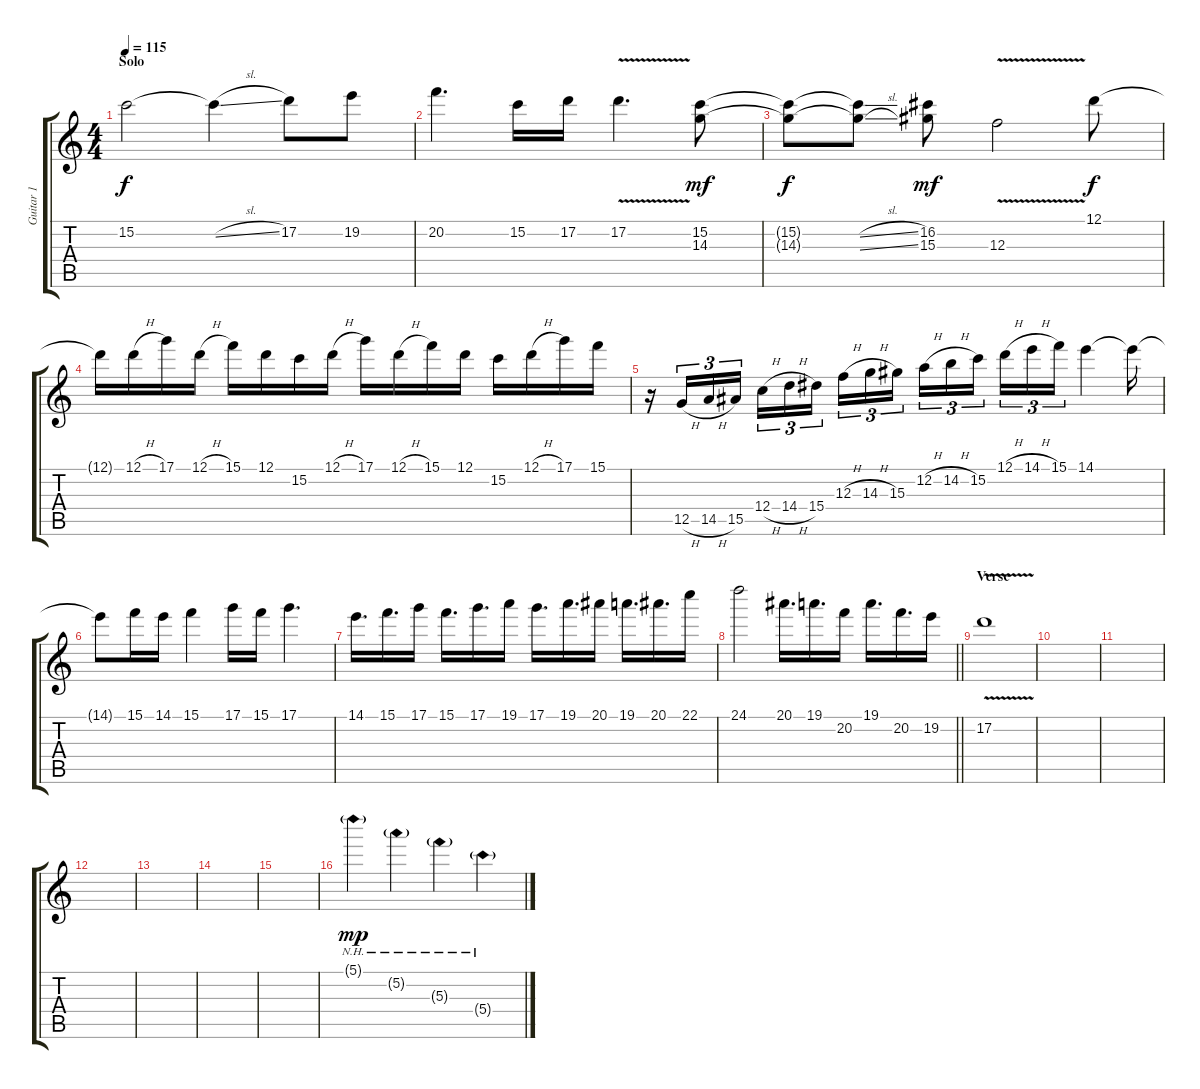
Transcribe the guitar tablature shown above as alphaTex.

\track ("Guitar 1" "Guitar 1") {instrument distortionguitar}
\staff {score tabs}
\tuning (D4 A3 F3 C3 G2 D2) {hide}
\ts (4 4)
\section ("" "Solo")
\tempo 115
\clef g2
\ks c
15.2{t}.2{dy f} 15.2{sl t}.4 17.2.8 19.2.8 |
20.2.4{d} 15.2.16 17.2.16 17.2{v}.4{d} (15.2 14.3).8{dy mf} |
(15.2{t} 14.3{t}).8{dy f} (15.2{sl t} 14.3{sl t}).8 (16.2 15.3).8{dy mf} 12.3{v}.2 12.1.8{dy f} |
12.1{t}.16 12.1{h}.16 17.1.16 12.1{h}.16 15.1.16 12.1.16 15.2.16 12.1{h}.16 17.1.16 12.1{h}.16 15.1.16 12.1.16 15.2.16 12.1{h}.16 17.1.16 15.1.16 |
r.16 12.5{h}.16{tu (3 2)} 14.5{h}.16{tu (3 2)} 15.5.16{tu (3 2) beam splitsecondary} 12.4{h}.16{tu (3 2)} 14.4{h}.16{tu (3 2)} 15.4.16{tu (3 2) beam splitsecondary} 12.3{h}.16{tu (3 2)} 14.3{h}.16{tu (3 2)} 15.3.16{tu (3 2) beam splitsecondary} 12.2{h}.16{tu (3 2)} 14.2{h}.16{tu (3 2)} 15.2.16{tu (3 2) beam splitsecondary} 12.1{h}.16{tu (3 2)} 14.1{h}.16{tu (3 2)} 15.1.16{tu (3 2)} 14.1.4 14.1{t}.16 |
14.1{t}.8 15.1.16 14.1.16 15.1.4 17.1.16 15.1.16 17.1.4{d} |
14.1.16{d} 15.1.16{d} 17.1.16 15.1.16{d} 17.1.16{d} 19.1.16 17.1.16{d} 19.1.16{d} 20.1.16 19.1.16{d} 20.1.16{d} 22.1.16 |
\barLineRight lightlight
24.1.2 20.1.16{d} 19.1.16{d} 20.2.16 19.1.16{d} 20.2.16{d} 19.2.16 |
\section ("" "Verse")
17.2{v}.1 |
|
|
|
|
|
|
5.1{nh g}.4{dy mp} 5.2{nh g}.4 5.3{nh g}.4 5.4{nh g}.4
